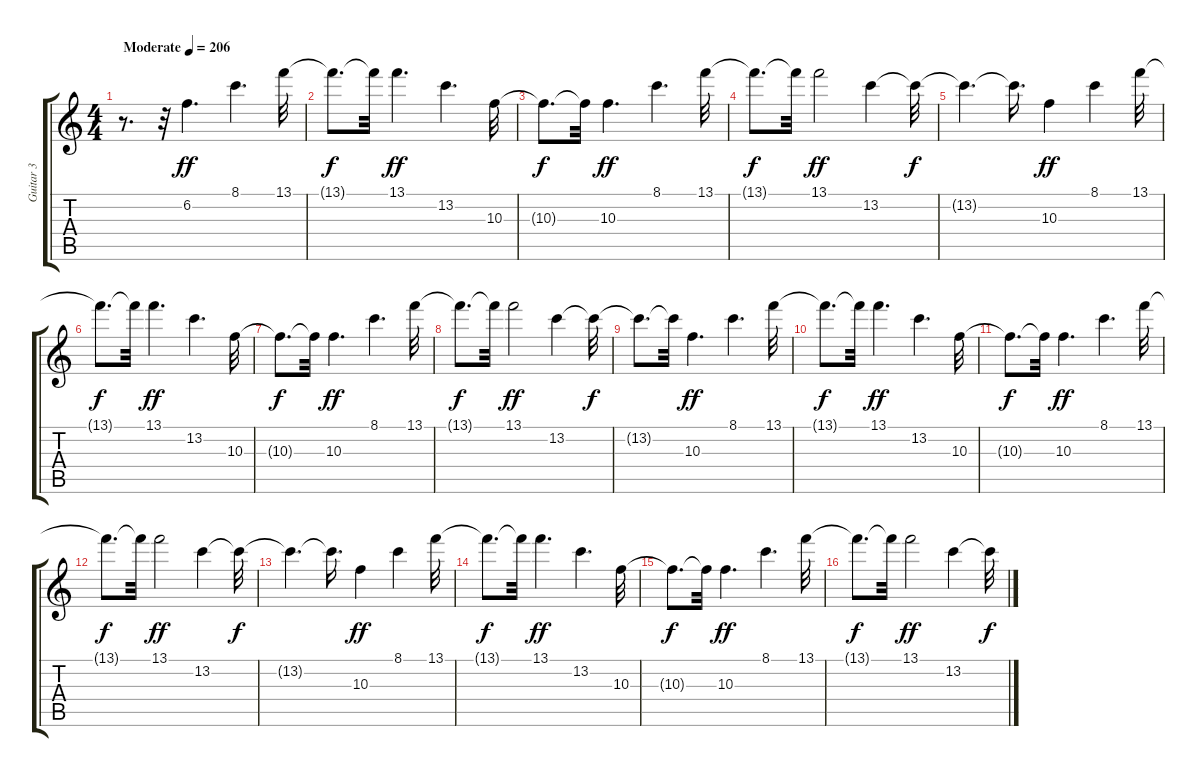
\track ("Guitar 3" "Guitar 3") {instrument electricguitarclean}
\staff {score tabs}
\tuning (E4 B3 G3 D3 A2 E2) {hide}
\ts (4 4)
\tempo (206 "Moderate")
\clef g2
\ks c
r.8{d dy ff instrument electricguitarclean} r.32 6.2.4{d} 8.1.4{d} 13.1.32 |
13.1{t}.8{d dy f} 13.1{t}.32 13.1.4{d dy ff} 13.2.4{d} 10.3.32 |
10.3{t}.8{d dy f} 10.3{t}.32 10.3.4{d dy ff} 8.1.4{d} 13.1.32 |
13.1{t}.8{d dy f} 13.1{t}.32 13.1.2{dy ff} 13.2.4 13.2{t}.32{dy f} |
13.2{t}.4{d} 13.2{t}.16{d} 10.3.4{dy ff} 8.1.4 13.1.32 |
13.1{t}.8{d dy f} 13.1{t}.32 13.1.4{d dy ff} 13.2.4{d} 10.3.32 |
10.3{t}.8{d dy f} 10.3{t}.32 10.3.4{d dy ff} 8.1.4{d} 13.1.32 |
13.1{t}.8{d dy f} 13.1{t}.32 13.1.2{dy ff} 13.2.4 13.2{t}.32{dy f} |
13.2{t}.8{d} 13.2{t}.32 10.3.4{d dy ff} 8.1.4{d} 13.1.32 |
13.1{t}.8{d dy f} 13.1{t}.32 13.1.4{d dy ff} 13.2.4{d} 10.3.32 |
10.3{t}.8{d dy f} 10.3{t}.32 10.3.4{d dy ff} 8.1.4{d} 13.1.32 |
13.1{t}.8{d dy f} 13.1{t}.32 13.1.2{dy ff} 13.2.4 13.2{t}.32{dy f} |
13.2{t}.4{d} 13.2{t}.16{d} 10.3.4{dy ff} 8.1.4 13.1.32 |
13.1{t}.8{d dy f} 13.1{t}.32 13.1.4{d dy ff} 13.2.4{d} 10.3.32 |
10.3{t}.8{d dy f} 10.3{t}.32 10.3.4{d dy ff} 8.1.4{d} 13.1.32 |
13.1{t}.8{d dy f} 13.1{t}.32 13.1.2{dy ff} 13.2.4 13.2{t}.32{dy f}
